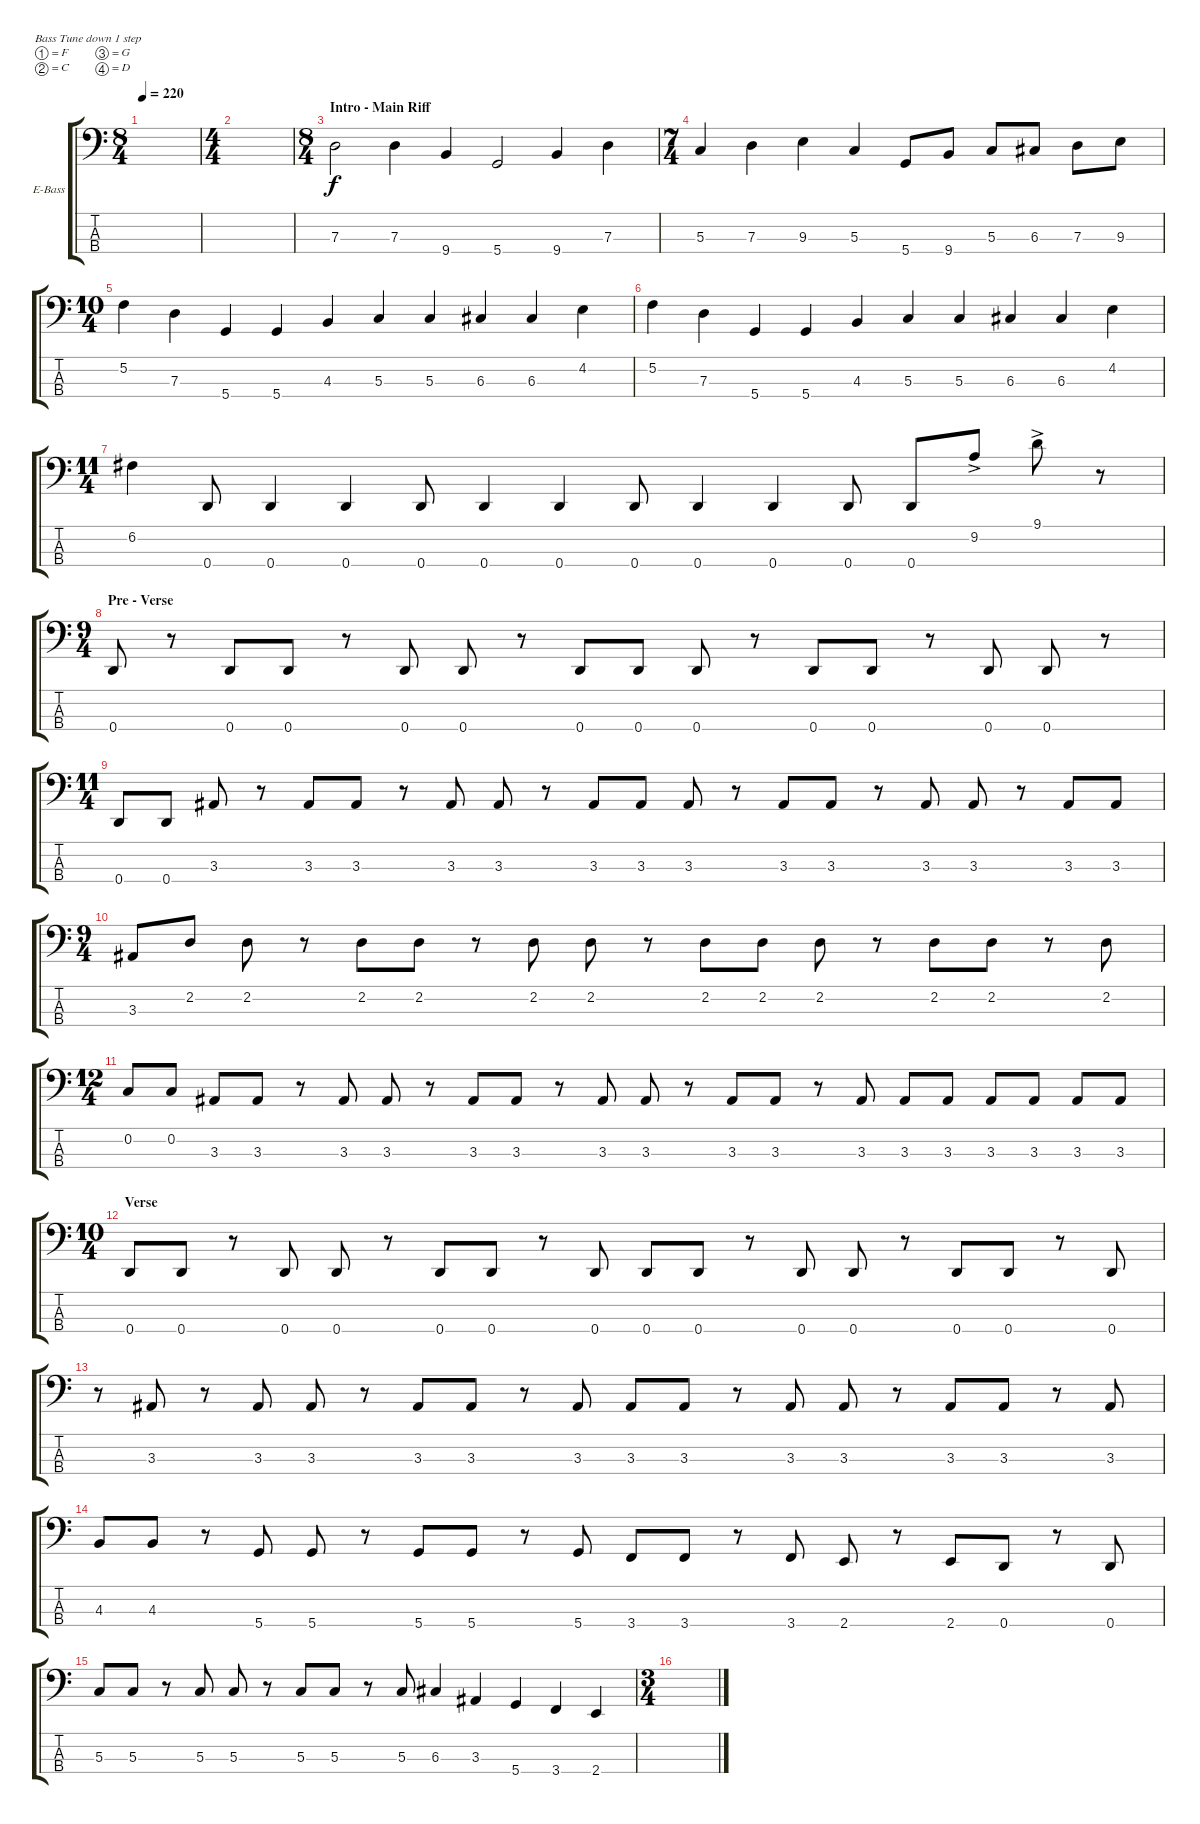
\defaultSystemsLayout 4
\bracketExtendMode groupsimilarinstruments
\firstSystemTrackNameOrientation horizontal
\otherSystemsTrackNameOrientation horizontal
\track ("Benoit Claus" "E-Bass") {instrument electricbassfinger}
\staff {score tabs}
\tuning (F2 C2 G1 D1)
\ts (8 4)
\tempo 220
\clef f4
\scale
0.395904
\ks c
|
\ts (4 4)
\scale
0.208191 |
\ts (8 4)
\section ("" "Intro - Main Riff")
\scale
0.395904 7.3.2 7.3.4 9.4.4 5.4.2 9.4.4 7.3.4 |
\ts (7 4)
5.3.4 7.3.4 9.3.4 5.3.4 5.4.8 9.4.8 5.3.8 6.3.8 7.3.8 9.3.8 |
\ts (10 4)
5.2.4 7.3.4 5.4.4 5.4.4 4.3.4 5.3.4 5.3.4 6.3.4 6.3.4 4.2.4 |
5.2.4 7.3.4 5.4.4 5.4.4 4.3.4 5.3.4 5.3.4 6.3.4 6.3.4 4.2.4 |
\ts (11 4)
6.2.4 0.4.8 0.4.4 0.4.4 0.4.8 0.4.4 0.4.4 0.4.8 0.4.4 0.4.4 0.4.8 0.4.8 9.2{ac}.8 9.1{ac}.8 r.8 |
\ts (9 4)
\section ("" "Pre - Verse")
0.4.8 r.8 0.4.8 0.4.8 r.8 0.4.8 0.4.8 r.8 0.4.8 0.4.8 0.4.8 r.8 0.4.8 0.4.8 r.8 0.4.8 0.4.8 r.8 |
\ts (11 4)
0.4.8 0.4.8 3.3.8 r.8 3.3.8 3.3.8 r.8 3.3.8 3.3.8 r.8 3.3.8 3.3.8 3.3.8 r.8 3.3.8 3.3.8 r.8 3.3.8 3.3.8 r.8 3.3.8 3.3.8 |
\ts (9 4)
3.3.8 2.2.8 2.2.8 r.8 2.2.8 2.2.8 r.8 2.2.8 2.2.8 r.8 2.2.8 2.2.8 2.2.8 r.8 2.2.8 2.2.8 r.8 2.2.8 |
\ts (12 4)
0.2.8 0.2.8 3.3.8 3.3.8 r.8 3.3.8 3.3.8 r.8 3.3.8 3.3.8 r.8 3.3.8 3.3.8 r.8 3.3.8 3.3.8 r.8 3.3.8 3.3.8 3.3.8 3.3.8 3.3.8 3.3.8 3.3.8 |
\ts (10 4)
\section ("" "Verse")
0.4.8 0.4.8 r.8 0.4.8 0.4.8 r.8 0.4.8 0.4.8 r.8 0.4.8 0.4.8 0.4.8 r.8 0.4.8 0.4.8 r.8 0.4.8 0.4.8 r.8 0.4.8 |
r.8 3.3.8 r.8 3.3.8 3.3.8 r.8 3.3.8 3.3.8 r.8 3.3.8 3.3.8 3.3.8 r.8 3.3.8 3.3.8 r.8 3.3.8 3.3.8 r.8 3.3.8 |
4.3.8 4.3.8 r.8 5.4.8 5.4.8 r.8 5.4.8 5.4.8 r.8 5.4.8 3.4.8 3.4.8 r.8 3.4.8 2.4.8 r.8 2.4.8 0.4.8 r.8 0.4.8 |
5.3.8 5.3.8 r.8 5.3.8 5.3.8 r.8 5.3.8 5.3.8 r.8 5.3.8 6.3.4 3.3.4 5.4.4 3.4.4 2.4.4 |
\ts (3 4)
